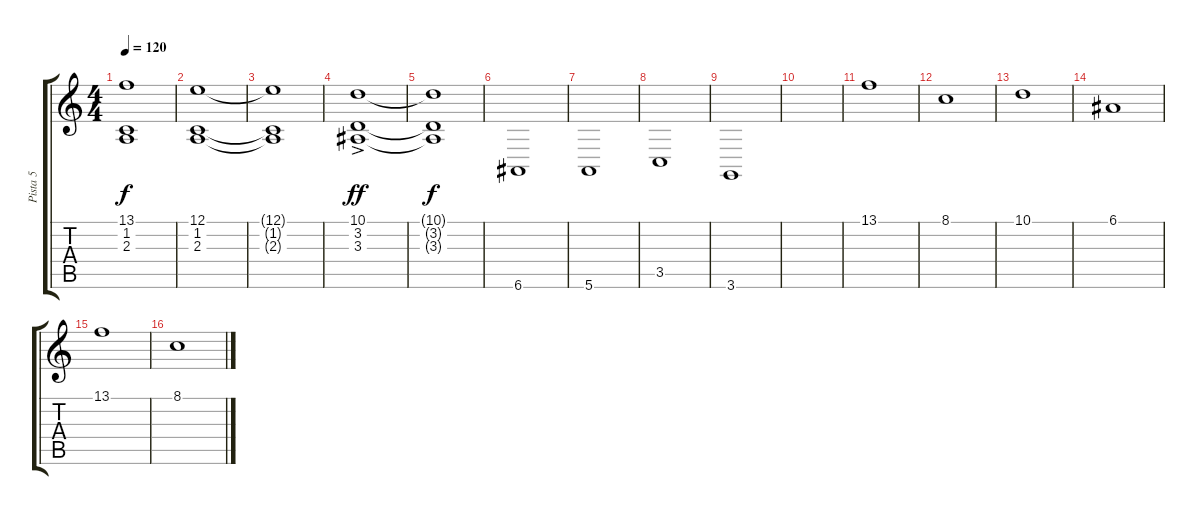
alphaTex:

\track ("Pista 5" "Pista 5") {instrument synthstrings2}
\staff {score tabs}
\tuning (E4 B3 G3 D3 A2 E2) {hide}
\ts (4 4)
\tempo 120
\clef g2
\ks c
(13.1{t} 1.2{t} 2.3{t}).1{dy f} |
(12.1 1.2 2.3).1 |
(12.1{t} 1.2{t} 2.3{t}).1 |
(10.1 3.2{ac} 3.3).1{dy ff} |
(10.1{t} 3.2{t} 3.3{t}).1{dy f} |
6.6.1 |
5.6.1 |
3.5.1 |
3.6.1 |
|
13.1.1 |
8.1.1 |
10.1.1 |
6.1.1 |
13.1.1 |
8.1.1
